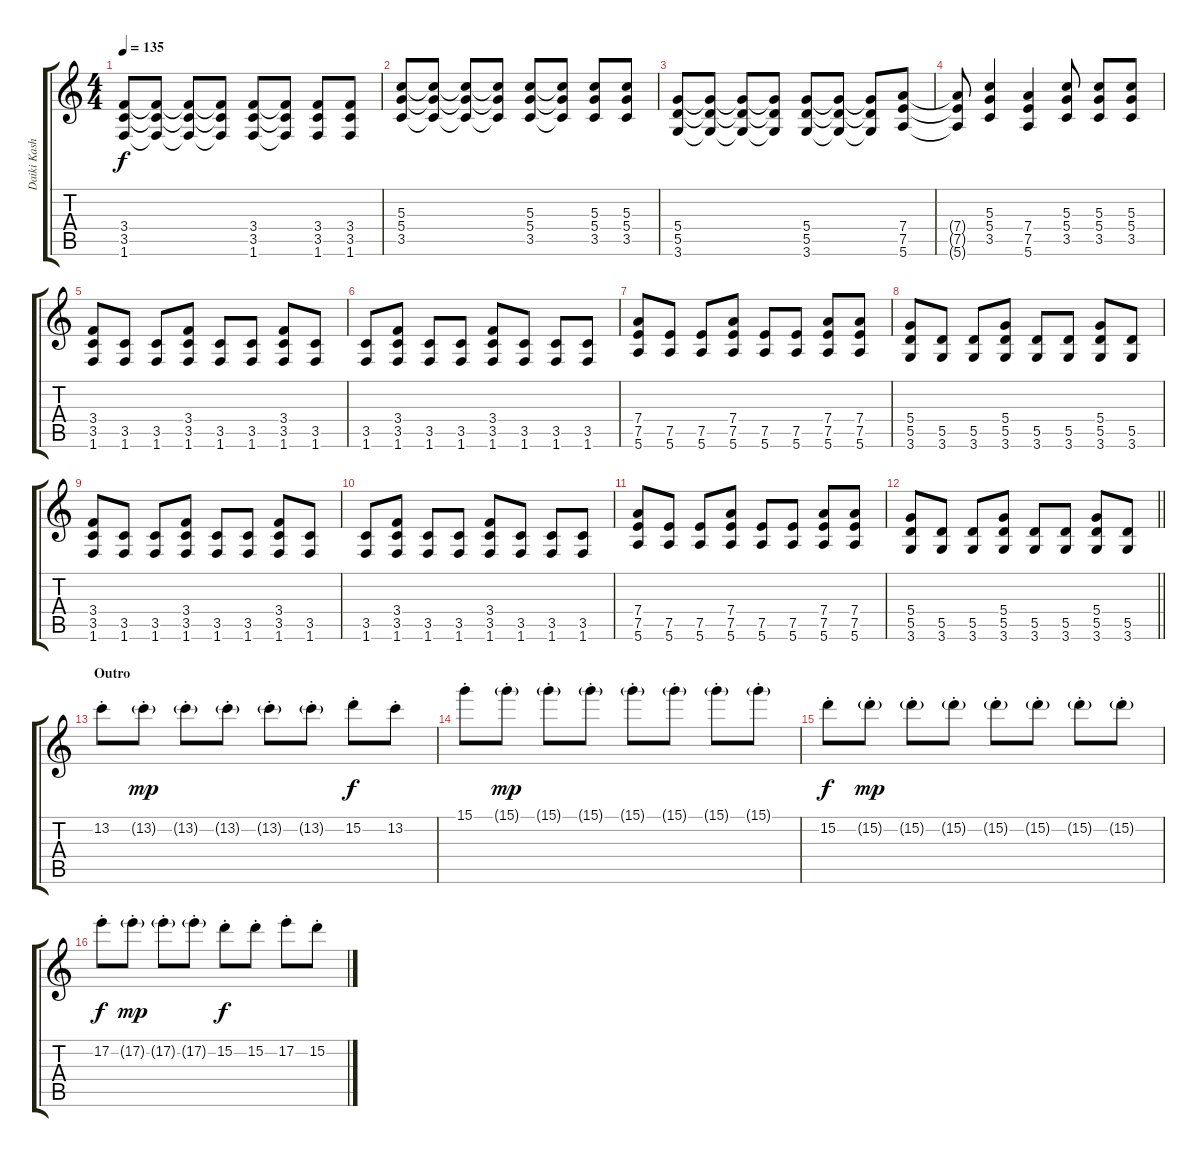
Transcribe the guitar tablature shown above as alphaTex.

\track ("Daiki Kasho (Rythm Guitar)" "Daiki Kash") {instrument overdrivenguitar}
\staff {score tabs}
\tuning (E4 B3 G3 D3 A2 E2) {hide}
\ts (4 4)
\tempo 135
\clef g2
\ks c
(3.4 3.5 1.6).8{dy f} (3.4{t} 3.5{t} 1.6{t}).8 (3.4{t} 3.5{t} 1.6{t}).8 (3.4{t} 3.5{t} 1.6{t}).8 (3.4 3.5 1.6).8 (3.4{t} 3.5{t} 1.6{t}).8 (3.4 3.5 1.6).8 (3.4 3.5 1.6).8 |
(5.3 5.4 3.5).8 (5.3{t} 5.4{t} 3.5{t}).8 (5.3{t} 5.4{t} 3.5{t}).8 (5.3{t} 5.4{t} 3.5{t}).8 (5.3 5.4 3.5).8 (5.3{t} 5.4{t} 3.5{t}).8 (5.3 5.4 3.5).8 (5.3 5.4 3.5).8 |
(5.4 5.5 3.6).8 (5.4{t} 5.5{t} 3.6{t}).8 (5.4{t} 5.5{t} 3.6{t}).8 (5.4{t} 5.5{t} 3.6{t}).8 (5.4 5.5 3.6).8 (5.4{t} 5.5{t} 3.6{t}).8 (5.4{t} 5.5{t} 3.6{t}).8 (7.4 7.5 5.6).8 |
(7.4{t} 7.5{t} 5.6{t}).8 (5.3 5.4 3.5).4 (7.4 7.5 5.6).4 (5.3 5.4 3.5).8 (5.3 5.4 3.5).8 (5.3 5.4 3.5).8 |
(3.4 3.5 1.6).8{instrument overdrivenguitar} (3.5 1.6).8 (3.5 1.6).8 (3.4 3.5 1.6).8 (3.5 1.6).8 (3.5 1.6).8 (3.4 3.5 1.6).8 (3.5 1.6).8 |
(3.5 1.6).8 (3.4 3.5 1.6).8 (3.5 1.6).8 (3.5 1.6).8 (3.4 3.5 1.6).8 (3.5 1.6).8 (3.5 1.6).8 (3.5 1.6).8 |
(7.4 7.5 5.6).8 (7.5 5.6).8 (7.5 5.6).8 (7.4 7.5 5.6).8 (7.5 5.6).8 (7.5 5.6).8 (7.4 7.5 5.6).8 (7.4 7.5 5.6).8 |
(5.4 5.5 3.6).8 (5.5 3.6).8 (5.5 3.6).8 (5.4 5.5 3.6).8 (5.5 3.6).8 (5.5 3.6).8 (5.4 5.5 3.6).8 (5.5 3.6).8 |
(3.4 3.5 1.6).8{instrument overdrivenguitar} (3.5 1.6).8 (3.5 1.6).8 (3.4 3.5 1.6).8 (3.5 1.6).8 (3.5 1.6).8 (3.4 3.5 1.6).8 (3.5 1.6).8 |
(3.5 1.6).8 (3.4 3.5 1.6).8 (3.5 1.6).8 (3.5 1.6).8 (3.4 3.5 1.6).8 (3.5 1.6).8 (3.5 1.6).8 (3.5 1.6).8 |
(7.4 7.5 5.6).8 (7.5 5.6).8 (7.5 5.6).8 (7.4 7.5 5.6).8 (7.5 5.6).8 (7.5 5.6).8 (7.4 7.5 5.6).8 (7.4 7.5 5.6).8 |
\barLineRight lightlight
(5.4 5.5 3.6).8 (5.5 3.6).8 (5.5 3.6).8 (5.4 5.5 3.6).8 (5.5 3.6).8 (5.5 3.6).8 (5.4 5.5 3.6).8 (5.5 3.6).8 |
\section ("" "Outro")
13.2{st}.8 13.2{g st}.8{dy mp} 13.2{g st}.8 13.2{g st}.8 13.2{g st}.8 13.2{g st}.8 15.2{st}.8{dy f} 13.2{st}.8 |
15.1{st}.8 15.1{g st}.8{dy mp} 15.1{g st}.8 15.1{g st}.8 15.1{g st}.8 15.1{g st}.8 15.1{g st}.8 15.1{g st}.8 |
15.2{st}.8{dy f} 15.2{g st}.8{dy mp} 15.2{g st}.8 15.2{g st}.8 15.2{g st}.8 15.2{g st}.8 15.2{g st}.8 15.2{g st}.8 |
17.2{st}.8{dy f} 17.2{g st}.8{dy mp} 17.2{g st}.8 17.2{g st}.8 15.2{st}.8{dy f} 15.2{st}.8 17.2{st}.8 15.2{st}.8
